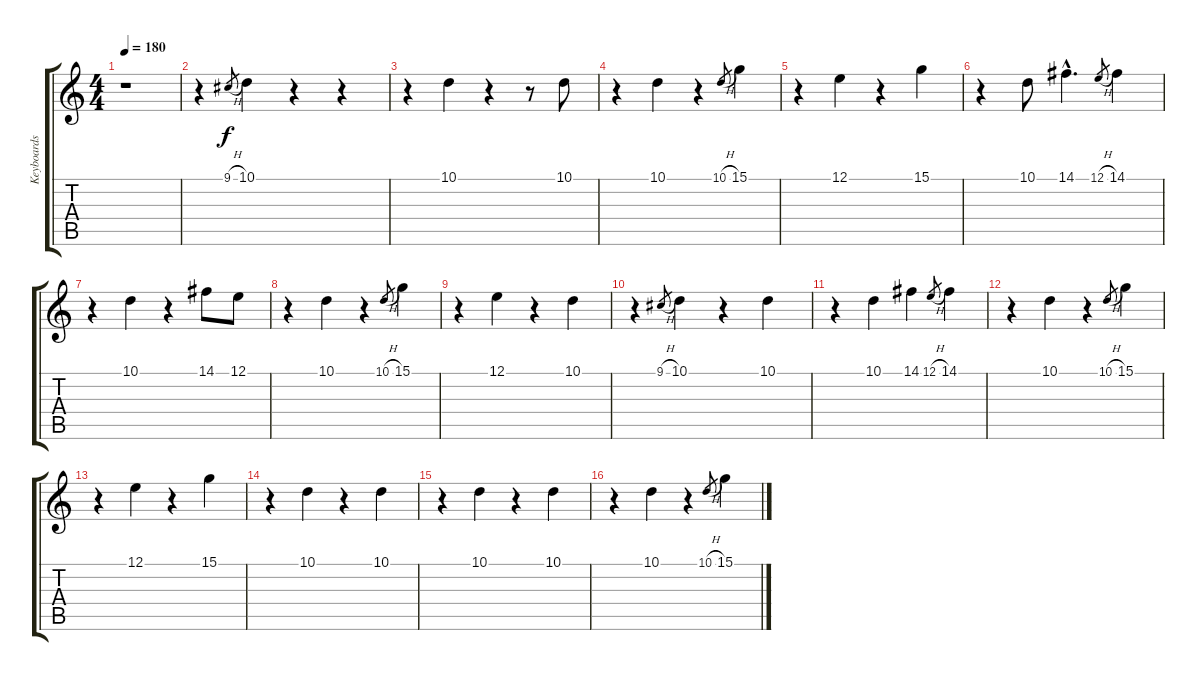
\track ("Keyboards" "Keyboards") {instrument pizzicatostrings}
\staff {score tabs}
\tuning (E4 B3 G3 D3 A2 E2) {hide}
\ts (4 4)
\tempo 180
\clef g2
\ks c
r.1{dy f} |
r.4{volume 14 instrument acousticgrandpiano} 9.1{h}.8{gr} 10.1.4 r.4 r.4 |
r.4 10.1.4 r.4 r.8 10.1.8 |
r.4 10.1.4 r.4 10.1{h}.8{gr} 15.1.4 |
r.4 12.1.4 r.4 15.1.4 |
r.4 10.1.8 14.1{hac}.4{d} 12.1{h}.8{gr} 14.1.4 |
r.4 10.1.4 r.4 14.1.8 12.1.8 |
r.4 10.1.4 r.4 10.1{h}.8{gr} 15.1.4 |
r.4 12.1.4 r.4 10.1.4 |
r.4 9.1{h}.8{gr} 10.1.4 r.4 10.1.4 |
r.4 10.1.4 14.1.4 12.1{h}.8{gr} 14.1.4 |
r.4 10.1.4 r.4 10.1{h}.8{gr} 15.1.4 |
r.4 12.1.4 r.4 15.1.4 |
r.4 10.1.4 r.4 10.1.4 |
r.4 10.1.4 r.4 10.1.4 |
r.4 10.1.4 r.4 10.1{h}.8{gr} 15.1.4
